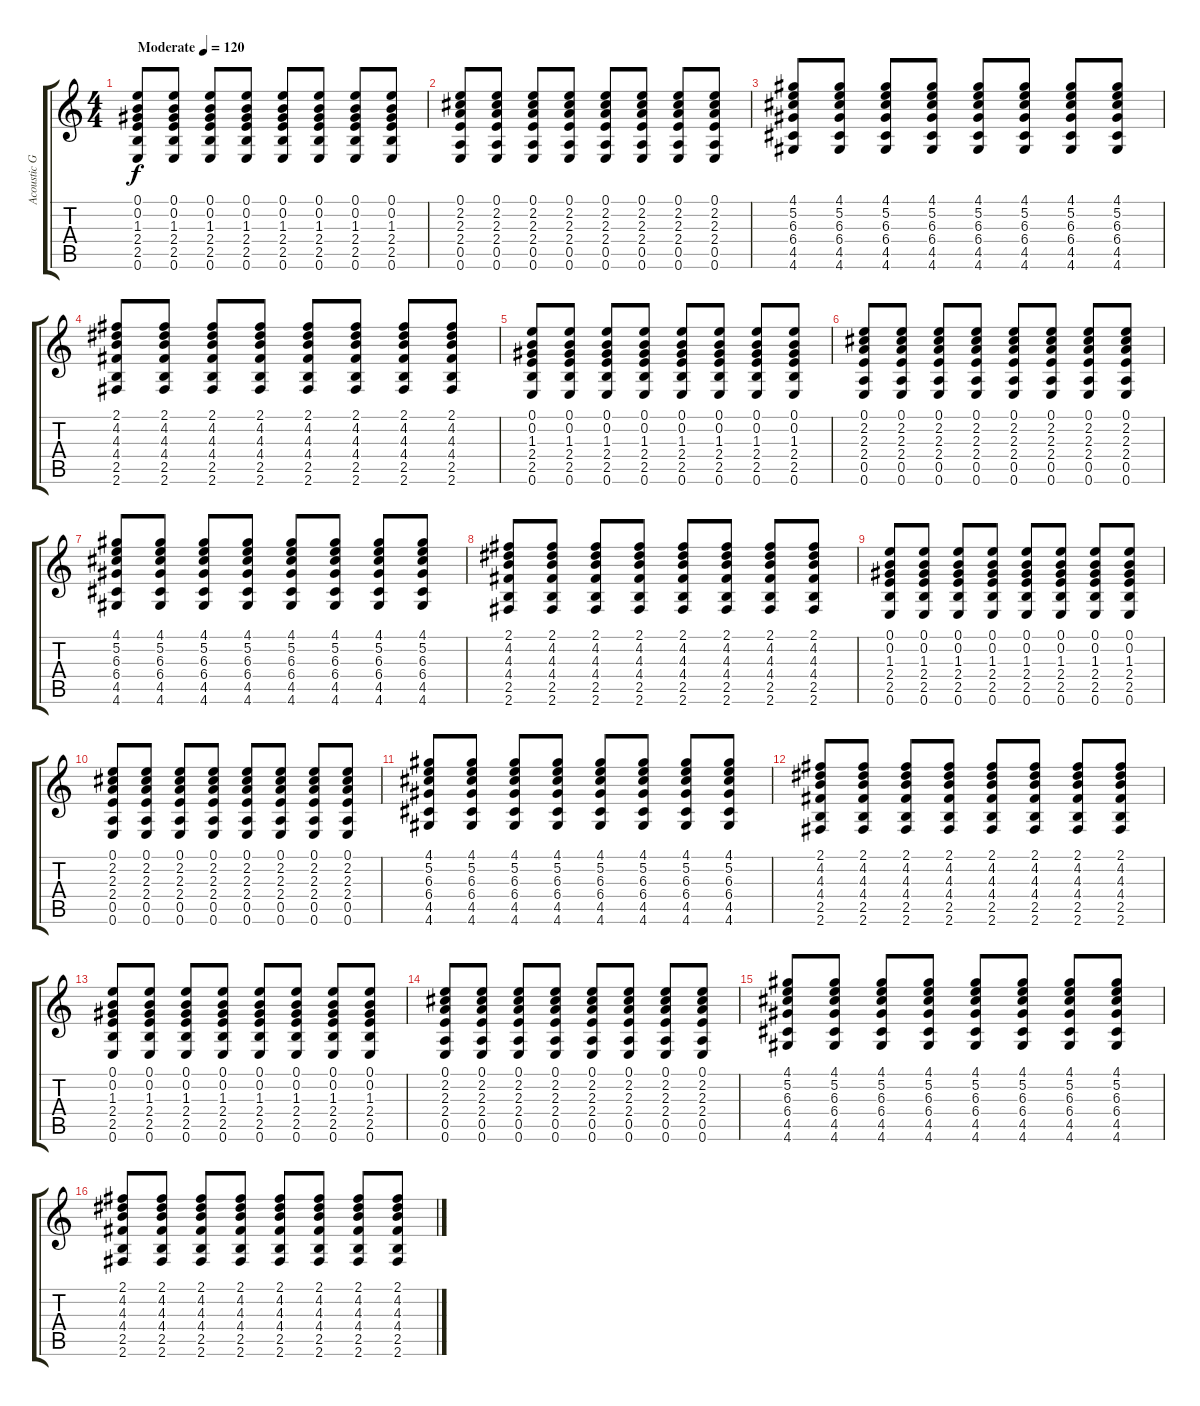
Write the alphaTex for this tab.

\track ("Acoustic Guitar" "Acoustic G") {instrument acousticguitarnylon}
\staff {score tabs}
\tuning (E4 B3 G3 D3 A2 E2) {hide}
\ts (4 4)
\tempo (120 "Moderate")
\clef g2
\ks c
(0.1 0.2 1.3 2.4 2.5 0.6).8{dy f instrument acousticguitarnylon} (0.1 0.2 1.3 2.4 2.5 0.6).8 (0.1 0.2 1.3 2.4 2.5 0.6).8 (0.1 0.2 1.3 2.4 2.5 0.6).8 (0.1 0.2 1.3 2.4 2.5 0.6).8 (0.1 0.2 1.3 2.4 2.5 0.6).8 (0.1 0.2 1.3 2.4 2.5 0.6).8 (0.1 0.2 1.3 2.4 2.5 0.6).8 |
(0.1 2.2 2.3 2.4 0.5 0.6).8 (0.1 2.2 2.3 2.4 0.5 0.6).8 (0.1 2.2 2.3 2.4 0.5 0.6).8 (0.1 2.2 2.3 2.4 0.5 0.6).8 (0.1 2.2 2.3 2.4 0.5 0.6).8 (0.1 2.2 2.3 2.4 0.5 0.6).8 (0.1 2.2 2.3 2.4 0.5 0.6).8 (0.1 2.2 2.3 2.4 0.5 0.6).8 |
(4.1 5.2 6.3 6.4 4.5 4.6).8 (4.1 5.2 6.3 6.4 4.5 4.6).8 (4.1 5.2 6.3 6.4 4.5 4.6).8 (4.1 5.2 6.3 6.4 4.5 4.6).8 (4.1 5.2 6.3 6.4 4.5 4.6).8 (4.1 5.2 6.3 6.4 4.5 4.6).8 (4.1 5.2 6.3 6.4 4.5 4.6).8 (4.1 5.2 6.3 6.4 4.5 4.6).8 |
(2.1 4.2 4.3 4.4 2.5 2.6).8 (2.1 4.2 4.3 4.4 2.5 2.6).8 (2.1 4.2 4.3 4.4 2.5 2.6).8 (2.1 4.2 4.3 4.4 2.5 2.6).8 (2.1 4.2 4.3 4.4 2.5 2.6).8 (2.1 4.2 4.3 4.4 2.5 2.6).8 (2.1 4.2 4.3 4.4 2.5 2.6).8 (2.1 4.2 4.3 4.4 2.5 2.6).8 |
(0.1 0.2 1.3 2.4 2.5 0.6).8 (0.1 0.2 1.3 2.4 2.5 0.6).8 (0.1 0.2 1.3 2.4 2.5 0.6).8 (0.1 0.2 1.3 2.4 2.5 0.6).8 (0.1 0.2 1.3 2.4 2.5 0.6).8 (0.1 0.2 1.3 2.4 2.5 0.6).8 (0.1 0.2 1.3 2.4 2.5 0.6).8 (0.1 0.2 1.3 2.4 2.5 0.6).8 |
(0.1 2.2 2.3 2.4 0.5 0.6).8 (0.1 2.2 2.3 2.4 0.5 0.6).8 (0.1 2.2 2.3 2.4 0.5 0.6).8 (0.1 2.2 2.3 2.4 0.5 0.6).8 (0.1 2.2 2.3 2.4 0.5 0.6).8 (0.1 2.2 2.3 2.4 0.5 0.6).8 (0.1 2.2 2.3 2.4 0.5 0.6).8 (0.1 2.2 2.3 2.4 0.5 0.6).8 |
(4.1 5.2 6.3 6.4 4.5 4.6).8 (4.1 5.2 6.3 6.4 4.5 4.6).8 (4.1 5.2 6.3 6.4 4.5 4.6).8 (4.1 5.2 6.3 6.4 4.5 4.6).8 (4.1 5.2 6.3 6.4 4.5 4.6).8 (4.1 5.2 6.3 6.4 4.5 4.6).8 (4.1 5.2 6.3 6.4 4.5 4.6).8 (4.1 5.2 6.3 6.4 4.5 4.6).8 |
(2.1 4.2 4.3 4.4 2.5 2.6).8 (2.1 4.2 4.3 4.4 2.5 2.6).8 (2.1 4.2 4.3 4.4 2.5 2.6).8 (2.1 4.2 4.3 4.4 2.5 2.6).8 (2.1 4.2 4.3 4.4 2.5 2.6).8 (2.1 4.2 4.3 4.4 2.5 2.6).8 (2.1 4.2 4.3 4.4 2.5 2.6).8 (2.1 4.2 4.3 4.4 2.5 2.6).8 |
(0.1 0.2 1.3 2.4 2.5 0.6).8 (0.1 0.2 1.3 2.4 2.5 0.6).8 (0.1 0.2 1.3 2.4 2.5 0.6).8 (0.1 0.2 1.3 2.4 2.5 0.6).8 (0.1 0.2 1.3 2.4 2.5 0.6).8 (0.1 0.2 1.3 2.4 2.5 0.6).8 (0.1 0.2 1.3 2.4 2.5 0.6).8 (0.1 0.2 1.3 2.4 2.5 0.6).8 |
(0.1 2.2 2.3 2.4 0.5 0.6).8 (0.1 2.2 2.3 2.4 0.5 0.6).8 (0.1 2.2 2.3 2.4 0.5 0.6).8 (0.1 2.2 2.3 2.4 0.5 0.6).8 (0.1 2.2 2.3 2.4 0.5 0.6).8 (0.1 2.2 2.3 2.4 0.5 0.6).8 (0.1 2.2 2.3 2.4 0.5 0.6).8 (0.1 2.2 2.3 2.4 0.5 0.6).8 |
(4.1 5.2 6.3 6.4 4.5 4.6).8 (4.1 5.2 6.3 6.4 4.5 4.6).8 (4.1 5.2 6.3 6.4 4.5 4.6).8 (4.1 5.2 6.3 6.4 4.5 4.6).8 (4.1 5.2 6.3 6.4 4.5 4.6).8 (4.1 5.2 6.3 6.4 4.5 4.6).8 (4.1 5.2 6.3 6.4 4.5 4.6).8 (4.1 5.2 6.3 6.4 4.5 4.6).8 |
(2.1 4.2 4.3 4.4 2.5 2.6).8 (2.1 4.2 4.3 4.4 2.5 2.6).8 (2.1 4.2 4.3 4.4 2.5 2.6).8 (2.1 4.2 4.3 4.4 2.5 2.6).8 (2.1 4.2 4.3 4.4 2.5 2.6).8 (2.1 4.2 4.3 4.4 2.5 2.6).8 (2.1 4.2 4.3 4.4 2.5 2.6).8 (2.1 4.2 4.3 4.4 2.5 2.6).8 |
(0.1 0.2 1.3 2.4 2.5 0.6).8 (0.1 0.2 1.3 2.4 2.5 0.6).8 (0.1 0.2 1.3 2.4 2.5 0.6).8 (0.1 0.2 1.3 2.4 2.5 0.6).8 (0.1 0.2 1.3 2.4 2.5 0.6).8 (0.1 0.2 1.3 2.4 2.5 0.6).8 (0.1 0.2 1.3 2.4 2.5 0.6).8 (0.1 0.2 1.3 2.4 2.5 0.6).8 |
(0.1 2.2 2.3 2.4 0.5 0.6).8 (0.1 2.2 2.3 2.4 0.5 0.6).8 (0.1 2.2 2.3 2.4 0.5 0.6).8 (0.1 2.2 2.3 2.4 0.5 0.6).8 (0.1 2.2 2.3 2.4 0.5 0.6).8 (0.1 2.2 2.3 2.4 0.5 0.6).8 (0.1 2.2 2.3 2.4 0.5 0.6).8 (0.1 2.2 2.3 2.4 0.5 0.6).8 |
(4.1 5.2 6.3 6.4 4.5 4.6).8 (4.1 5.2 6.3 6.4 4.5 4.6).8 (4.1 5.2 6.3 6.4 4.5 4.6).8 (4.1 5.2 6.3 6.4 4.5 4.6).8 (4.1 5.2 6.3 6.4 4.5 4.6).8 (4.1 5.2 6.3 6.4 4.5 4.6).8 (4.1 5.2 6.3 6.4 4.5 4.6).8 (4.1 5.2 6.3 6.4 4.5 4.6).8 |
(2.1 4.2 4.3 4.4 2.5 2.6).8 (2.1 4.2 4.3 4.4 2.5 2.6).8 (2.1 4.2 4.3 4.4 2.5 2.6).8 (2.1 4.2 4.3 4.4 2.5 2.6).8 (2.1 4.2 4.3 4.4 2.5 2.6).8 (2.1 4.2 4.3 4.4 2.5 2.6).8 (2.1 4.2 4.3 4.4 2.5 2.6).8 (2.1 4.2 4.3 4.4 2.5 2.6).8
